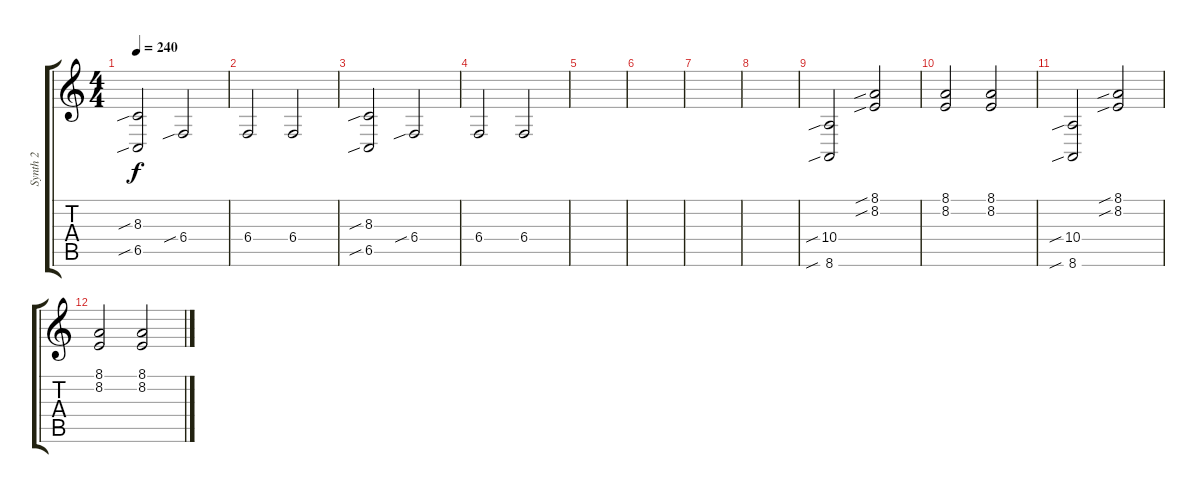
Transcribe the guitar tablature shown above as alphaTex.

\track ("Synth 2" "Synth 2") {instrument stringensemble1}
\staff {score tabs}
\tuning (Db4 Ab3 E3 B2 Gb2 Db2) {hide}
\ts (4 4)
\tempo 240
\clef g2
\ks c
(8.3{sib} 6.5{sib}).2{dy f volume 9 instrument stringensemble1} 6.4{sib}.2 |
6.4.2 6.4.2 |
(8.3{sib} 6.5{sib}).2 6.4{sib}.2 |
6.4.2 6.4.2 |
|
|
|
|
(10.4{sib} 8.6{sib}).2 (8.1{sib} 8.2{sib}).2 |
(8.1 8.2).2 (8.1 8.2).2 |
(10.4{sib} 8.6{sib}).2 (8.1{sib} 8.2{sib}).2 |
(8.1 8.2).2 (8.1 8.2).2
